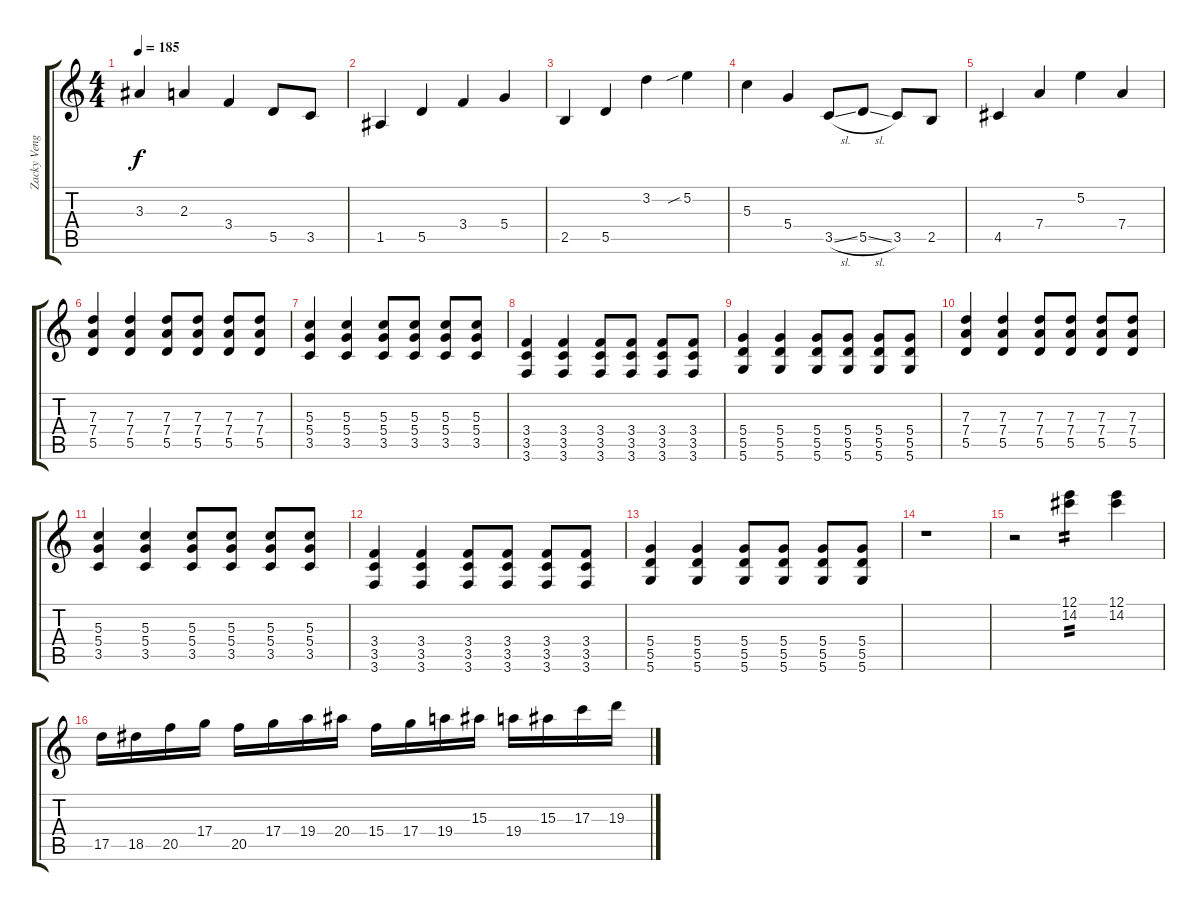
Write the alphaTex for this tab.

\track ("Zacky Vengance" "Zacky Veng") {instrument distortionguitar}
\staff {score tabs}
\tuning (E4 B3 G3 D3 A2 D2) {hide}
\ts (4 4)
\tempo 185
\clef g2
\ks c
3.3.4{dy f} 2.3.4 3.4.4 5.5.8 3.5.8 |
1.5.4 5.5.4 3.4.4 5.4.4 |
2.5.4 5.5.4 3.2.4 5.2{sib}.4 |
5.3.4 5.4.4 3.5{sl}.8 5.5{sl}.8 3.5.8 2.5.8 |
4.5.4 7.4.4 5.2.4 7.4.4 |
(7.3 7.4 5.5).4{balance 8} (7.3 7.4 5.5).4 (7.3 7.4 5.5).8 (7.3 7.4 5.5).8 (7.3 7.4 5.5).8 (7.3 7.4 5.5).8 |
(5.3 5.4 3.5).4 (5.3 5.4 3.5).4 (5.3 5.4 3.5).8 (5.3 5.4 3.5).8 (5.3 5.4 3.5).8 (5.3 5.4 3.5).8 |
(3.4 3.5 3.6).4 (3.4 3.5 3.6).4 (3.4 3.5 3.6).8 (3.4 3.5 3.6).8 (3.4 3.5 3.6).8 (3.4 3.5 3.6).8 |
(5.4 5.5 5.6).4 (5.4 5.5 5.6).4 (5.4 5.5 5.6).8 (5.4 5.5 5.6).8 (5.4 5.5 5.6).8 (5.4 5.5 5.6).8 |
(7.3 7.4 5.5).4 (7.3 7.4 5.5).4 (7.3 7.4 5.5).8 (7.3 7.4 5.5).8 (7.3 7.4 5.5).8 (7.3 7.4 5.5).8 |
(5.3 5.4 3.5).4 (5.3 5.4 3.5).4 (5.3 5.4 3.5).8 (5.3 5.4 3.5).8 (5.3 5.4 3.5).8 (5.3 5.4 3.5).8 |
(3.4 3.5 3.6).4 (3.4 3.5 3.6).4 (3.4 3.5 3.6).8 (3.4 3.5 3.6).8 (3.4 3.5 3.6).8 (3.4 3.5 3.6).8 |
(5.4 5.5 5.6).4 (5.4 5.5 5.6).4 (5.4 5.5 5.6).8 (5.4 5.5 5.6).8 (5.4 5.5 5.6).8 (5.4 5.5 5.6).8 |
r.1 |
r.2 (12.1 14.2).4{tp 2} (12.1 14.2).4 |
17.5.16 18.5.16 20.5.16 17.4.16 20.5.16 17.4.16 19.4.16 20.4.16 15.4.16 17.4.16 19.4.16 15.3.16 19.4.16 15.3.16 17.3.16 19.3.16
